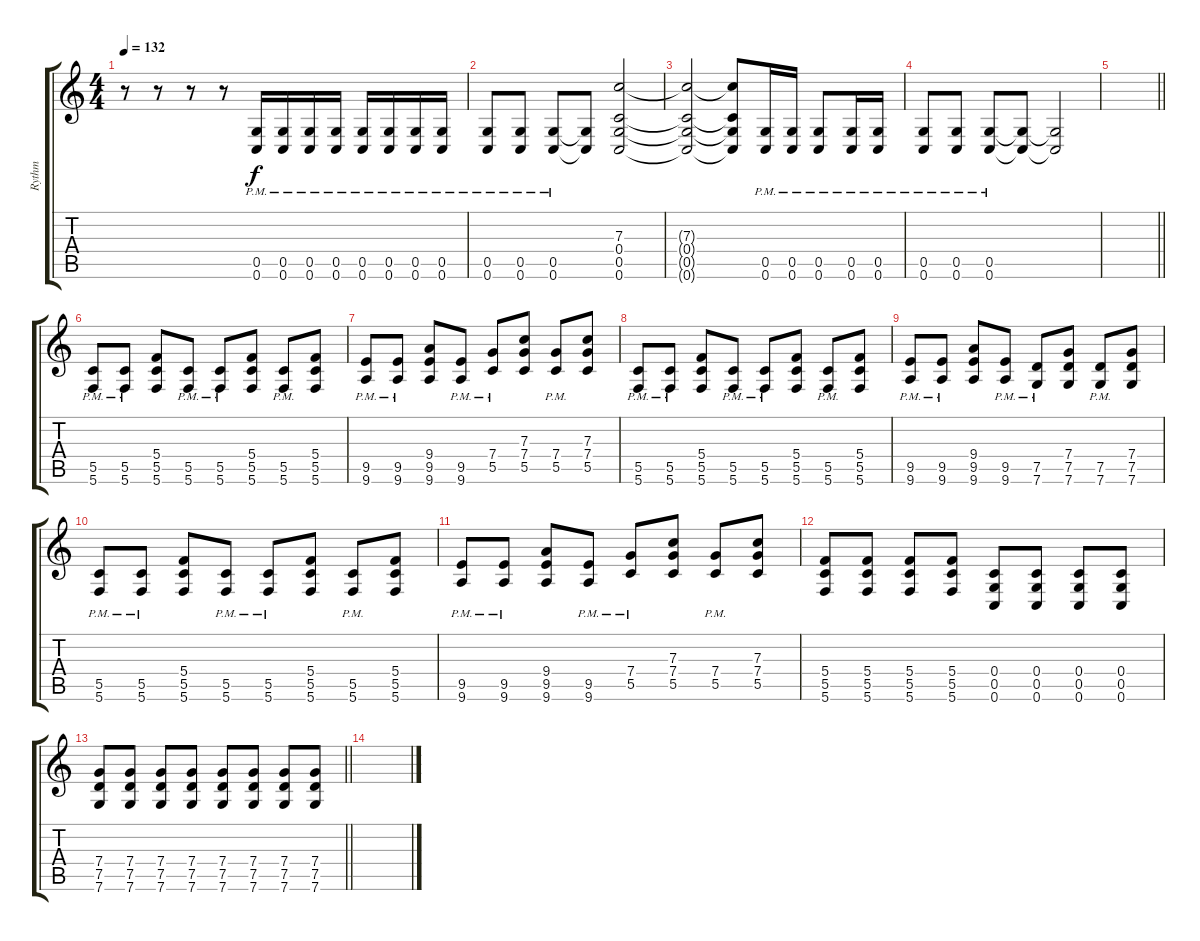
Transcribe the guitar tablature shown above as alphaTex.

\track ("Rythm" "Rythm") {instrument distortionguitar}
\staff {score tabs}
\tuning (D4 A3 F3 C3 G2 C2) {hide}
\ts (4 4)
\tempo 132
\clef g2
\ks c
r.8{dy f} r.8 r.8 r.8 (0.5{pm} 0.6{pm}).16 (0.5{pm} 0.6{pm}).16 (0.5{pm} 0.6{pm}).16 (0.5{pm} 0.6{pm}).16 (0.5{pm} 0.6{pm}).16 (0.5{pm} 0.6{pm}).16 (0.5{pm} 0.6{pm}).16 (0.5{pm} 0.6{pm}).16 |
(0.5{pm} 0.6{pm}).8 (0.5{pm} 0.6{pm}).8 (0.5{pm} 0.6{pm}).8 (0.5{t} 0.6{t}).8 (7.3 0.4 0.5 0.6).2 |
(7.3{t} 0.4{t} 0.5{t} 0.6{t}).2 (7.3{t} 0.4{t} 0.5{t} 0.6{t}).8 (0.5{pm} 0.6{pm}).16 (0.5{pm} 0.6{pm}).16 (0.5{pm} 0.6{pm}).8 (0.5{pm} 0.6{pm}).16 (0.5{pm} 0.6{pm}).16 |
(0.5{pm} 0.6{pm}).8 (0.5{pm} 0.6{pm}).8 (0.5{pm} 0.6{pm}).8 (0.5{t} 0.6{t}).8 (0.5{t} 0.6{t}).2 |
\barLineRight lightlight
|
\section ("" "")
(5.5{pm} 5.6{pm}).8 (5.5{pm} 5.6{pm}).8 (5.4 5.5 5.6).8 (5.5{pm} 5.6{pm}).8 (5.5{pm} 5.6{pm}).8 (5.4 5.5 5.6).8 (5.5{pm} 5.6{pm}).8 (5.4 5.5 5.6).8 |
(9.5{pm} 9.6{pm}).8 (9.5{pm} 9.6{pm}).8 (9.4 9.5 9.6).8 (9.5{pm} 9.6{pm}).8 (7.4{pm} 5.5{pm}).8 (7.3 7.4 5.5).8 (7.4{pm} 5.5{pm}).8 (7.3 7.4 5.5).8 |
(5.5{pm} 5.6{pm}).8 (5.5{pm} 5.6{pm}).8 (5.4 5.5 5.6).8 (5.5{pm} 5.6{pm}).8 (5.5{pm} 5.6{pm}).8 (5.4 5.5 5.6).8 (5.5{pm} 5.6{pm}).8 (5.4 5.5 5.6).8 |
(9.5{pm} 9.6{pm}).8 (9.5{pm} 9.6{pm}).8 (9.4 9.5 9.6).8 (9.5{pm} 9.6{pm}).8 (7.5{pm} 7.6{pm}).8 (7.4 7.5 7.6).8 (7.5{pm} 7.6{pm}).8 (7.4 7.5 7.6).8 |
(5.5{pm} 5.6{pm}).8 (5.5{pm} 5.6{pm}).8 (5.4 5.5 5.6).8 (5.5{pm} 5.6{pm}).8 (5.5{pm} 5.6{pm}).8 (5.4 5.5 5.6).8 (5.5{pm} 5.6{pm}).8 (5.4 5.5 5.6).8 |
(9.5{pm} 9.6{pm}).8 (9.5{pm} 9.6{pm}).8 (9.4 9.5 9.6).8 (9.5{pm} 9.6{pm}).8 (7.4{pm} 5.5{pm}).8 (7.3 7.4 5.5).8 (7.4{pm} 5.5{pm}).8 (7.3 7.4 5.5).8 |
(5.4 5.5 5.6).8 (5.4 5.5 5.6).8 (5.4 5.5 5.6).8 (5.4 5.5 5.6).8 (0.4 0.5 0.6).8 (0.4 0.5 0.6).8 (0.4 0.5 0.6).8 (0.4 0.5 0.6).8 |
\barLineRight lightlight
(7.4 7.5 7.6).8 (7.4 7.5 7.6).8 (7.4 7.5 7.6).8 (7.4 7.5 7.6).8 (7.4 7.5 7.6).8 (7.4 7.5 7.6).8 (7.4 7.5 7.6).8 (7.4 7.5 7.6).8 |
\section ("" "")
